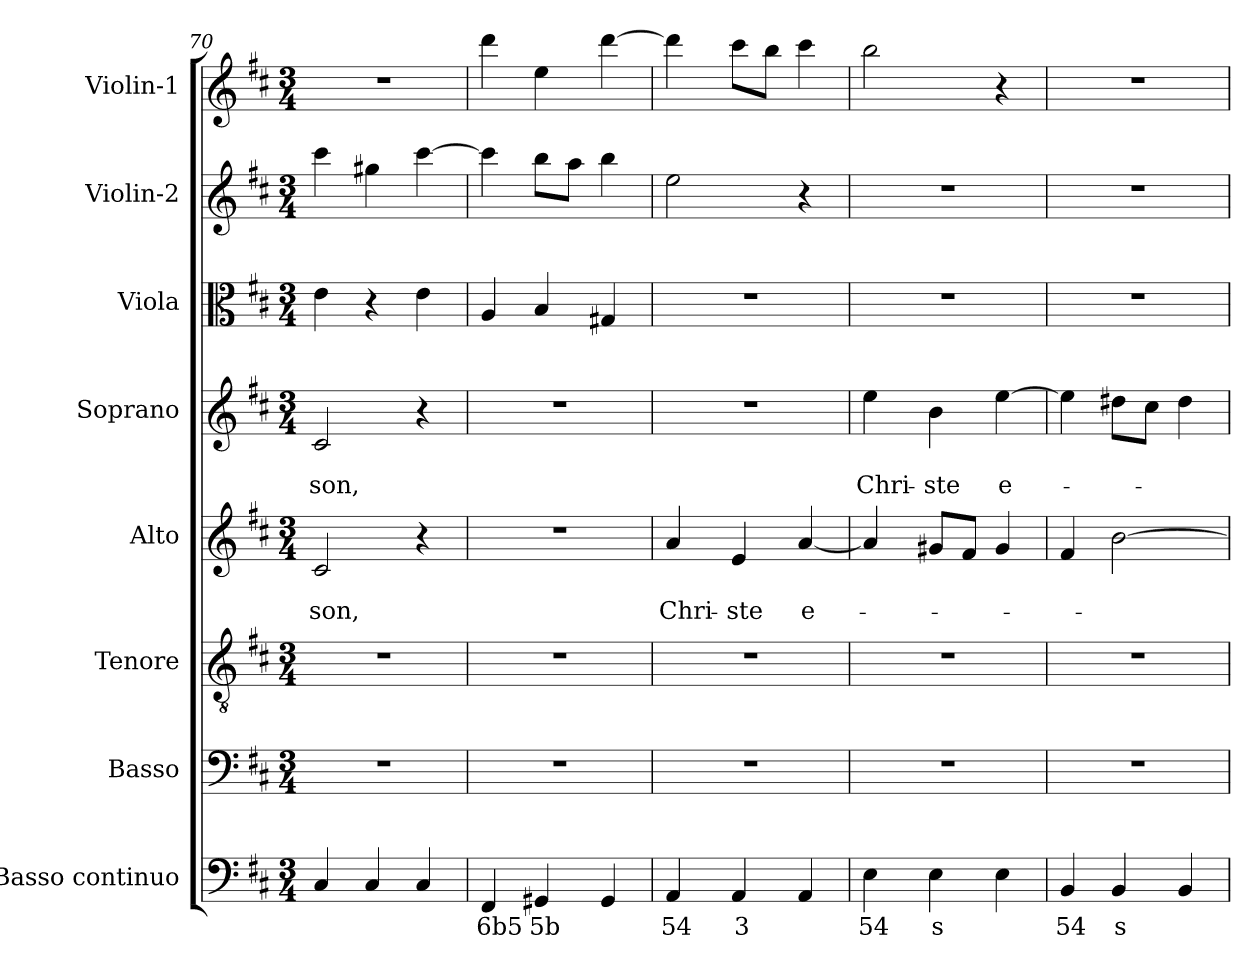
**kern	**text	**kern	**kern	**kern	**text	**text	**kern	**text	**text	**kern	**kern	**kern
*part8	*part8	*part7	*part6	*part5	*part5	*part5	*part4	*part4	*part4	*part3	*part2	*part1
*staff8	*staff8	*staff7	*staff6	*staff5	*staff5	*staff5	*staff4	*staff4	*staff4	*staff3	*staff2	*staff1
*I"Basso continuo	*	*I"Basso	*I"Tenore	*I"Alto	*	*	*I"Soprano	*	*	*I"Viola	*I"Violin-2	*I"Violin-1
*I'BC	*	*I'B	*I'T	*I'A	*	*	*I'S	*	*	*I'Va	*I'V2	*I'V1
*clefF4	*	*clefF4	*clefGv2	*clefG2	*	*	*clefG2	*	*	*clefC3	*clefG2	*clefG2
*k[f#c#]	*	*k[f#c#]	*k[f#c#]	*k[f#c#]	*	*	*k[f#c#]	*	*	*k[f#c#]	*k[f#c#]	*k[f#c#]
*D:	*	*D:	*D:	*D:	*	*	*D:	*	*	*D:	*D:	*D:
*M3/4	*	*M3/4	*M3/4	*M3/4	*	*	*M3/4	*	*	*M3/4	*M3/4	*M3/4
=70	=70	=70	=70	=70	=70	=70	=70	=70	=70	=70	=70	=70
!	!	!	!	!	!	!LO:LY:b	!	!	!LO:LY:b	!	!	!
4C#/	.	2.r	2.r	2c#/	.	-son,	2c#/	.	-son,	4e\	4ccc#\	2.r
4C#/	.	.	.	.	.	.	.	.	.	4r	4gg#X\	.
4C#/	.	.	.	4r	.	.	4r	.	.	4e\	[4ccc#\	.
=71	=71	=71	=71	=71	=71	=71	=71	=71	=71	=71	=71	=71
!	!LO:LY:b	!	!	!	!	!	!	!	!	!	!	!
4FF#/	6b5	2.r	2.r	2.r	.	.	2.r	.	.	4A/	4ccc#\]	4ddd\
!	!LO:LY:b	!	!	!	!	!	!	!	!	!	!	!
4GG#X/	5b	.	.	.	.	.	.	.	.	4B/	8bb\L	4ee\
.	.	.	.	.	.	.	.	.	.	.	8aa\J	.
4GG#/	.	.	.	.	.	.	.	.	.	4G#X/	4bb\	[4ddd\
!!LO:PB:g=z
=72	=72	=72	=72	=72	=72	=72	=72	=72	=72	=72	=72	=72
!	!LO:LY:b	!	!	!	!	!LO:LY:b	!	!	!	!	!	!
4AA/	54	2.r	2.r	4a/	.	Chri-	2.r	.	.	2.r	2ee\	4ddd\]
!	!LO:LY:b	!	!	!	!	!LO:LY:b	!	!	!	!	!	!
4AA/	3	.	.	4e/	.	-ste	.	.	.	.	.	8ccc#\L
.	.	.	.	.	.	.	.	.	.	.	.	8bb\J
!	!	!	!	!	!	!LO:LY:b	!	!	!	!	!	!
4AA/	.	.	.	[4a/	.	e-	.	.	.	.	4r	4ccc#\
=73	=73	=73	=73	=73	=73	=73	=73	=73	=73	=73	=73	=73
!	!LO:LY:b	!	!	!	!	!	!	!	!LO:LY:b	!	!	!
4E\	54	2.r	2.r	4a/]	.	.	4ee\	.	Chri-	2.r	2.r	2bb\
!	!LO:LY:b	!	!	!	!	!	!	!	!LO:LY:b	!	!	!
4E\	s	.	.	8g#X/L	.	.	4b\	.	-ste	.	.	.
.	.	.	.	8f#/J	.	.	.	.	.	.	.	.
!	!	!	!	!	!	!	!	!	!LO:LY:b	!	!	!
4E\	.	.	.	4g#/	.	.	[4ee\	.	e-	.	.	4r
=74	=74	=74	=74	=74	=74	=74	=74	=74	=74	=74	=74	=74
!	!LO:LY:b	!	!	!	!	!	!	!	!	!	!	!
4BB/	54	2.r	2.r	4f#/	.	.	4ee\]	.	.	2.r	2.r	2.r
!	!LO:LY:b	!	!	!	!	!	!	!	!	!	!	!
4BB/	s	.	.	[2b\	.	.	8dd#X\L	.	.	.	.	.
.	.	.	.	.	.	.	8cc#\J	.	.	.	.	.
4BB/	.	.	.	.	.	.	4dd#\	.	.	.	.	.
=	=	=	=	=	=	=	=	=	=	=	=	=
*-	*-	*-	*-	*-	*-	*-	*-	*-	*-	*-	*-	*-
